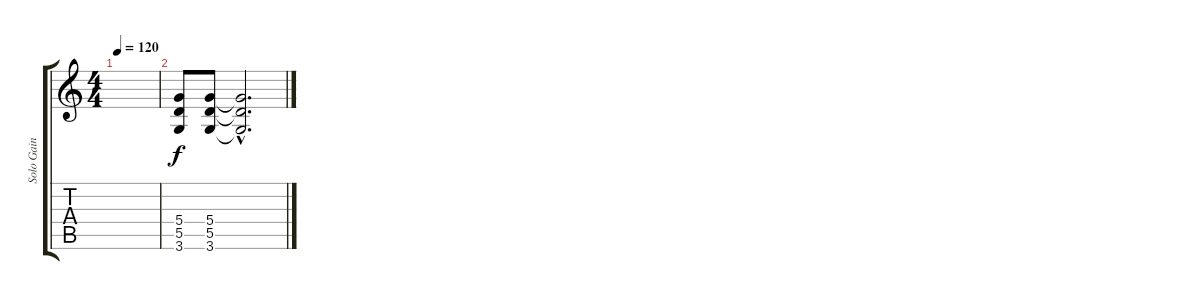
\track ("Solo Gain" "Solo Gain") {instrument overdrivenguitar}
\staff {score tabs}
\tuning (E4 B3 G3 D3 A2 E2) {hide}
\ts (4 4)
\tempo 120
\clef g2
\ks c
|
(5.4 5.5 3.6).8 (5.4 5.5 3.6).8 (5.4{hac t} 5.5{hac t} 3.6{hac t}).2{d}
